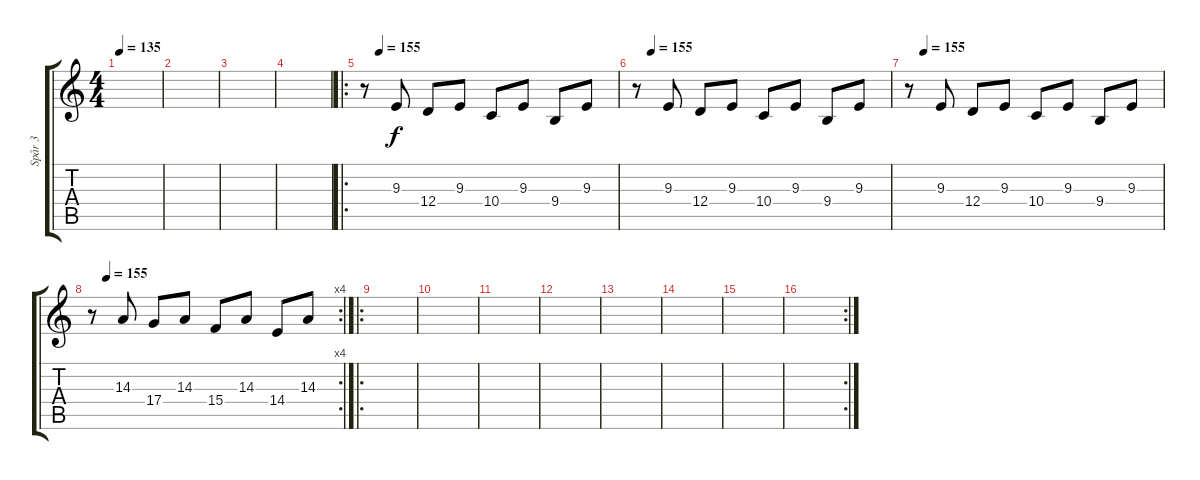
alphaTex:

\track ("Spår 3" "Spår 3") {instrument brightacousticpiano}
\staff {score tabs}
\tuning (E4 B3 G3 D3 A2 E2) {hide}
\ts (4 4)
\tempo 135
\clef g2
\ks c
|
|
|
|
\ro
\tempo (155 0.0625)
r.8 9.3.8 12.4.8 9.3.8 10.4.8 9.3.8 9.4.8 9.3.8 |
\tempo (155 0.0625)
r.8 9.3.8 12.4.8 9.3.8 10.4.8 9.3.8 9.4.8 9.3.8 |
\tempo (155 0.0625)
r.8 9.3.8 12.4.8 9.3.8 10.4.8 9.3.8 9.4.8 9.3.8 |
\rc 4
\tempo (155 0.0625)
r.8 14.3.8 17.4.8 14.3.8 15.4.8 14.3.8 14.4.8 14.3.8 |
\ro
|
|
|
|
|
|
|
\rc 2
